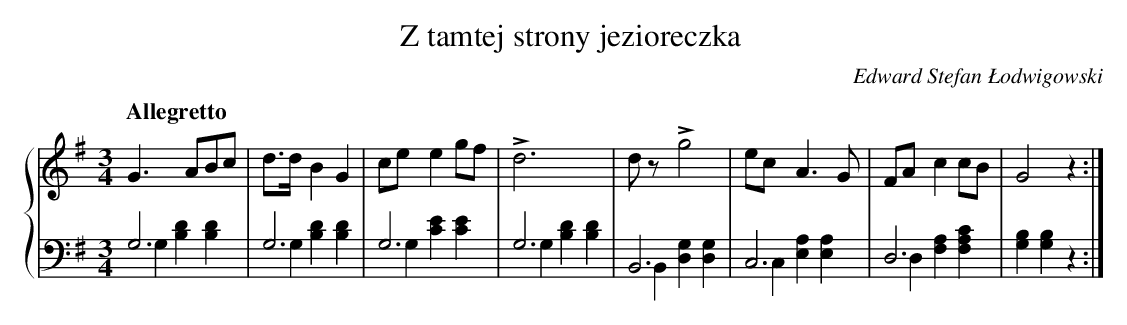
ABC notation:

X:1
T: Z tamtej strony jezioreczka
C: Edward Stefan Łodwigowski
L: 1/4
M: 3/4
Q: "Allegretto"
%%staves {1 2}
V: 1 clef=treble
V: 2 clef=bass
K: G
[V:1] G>AB/c/ |
[V:2] G,3 & G,[DB,][DB,] |
[V:1] d/>d/BG |
[V:2] G,3 & G,[DB,][DB,] |
[V:1] c/e/eg/f/ |
[V:2] G,3 & G,[EC][EC] |
[V:1] !accent!d3 |
[V:2] G,3 & G,[DB,][DB,] |
[V:1] d/ z/!accent!g2 |
[V:2] B,,3 & B,,[G,D,][G,D,] |
[V:1] e/c<AG/ |
[V:2] C,3 & C,[A,E,][A,E,] |
[V:1] F/A/cc/B/ |
[V:2] D,3 & D,[A,F,][CA,F,] |
[V:1] G2z :|]
[V:2] [B,G,][B,G,]z :|]
